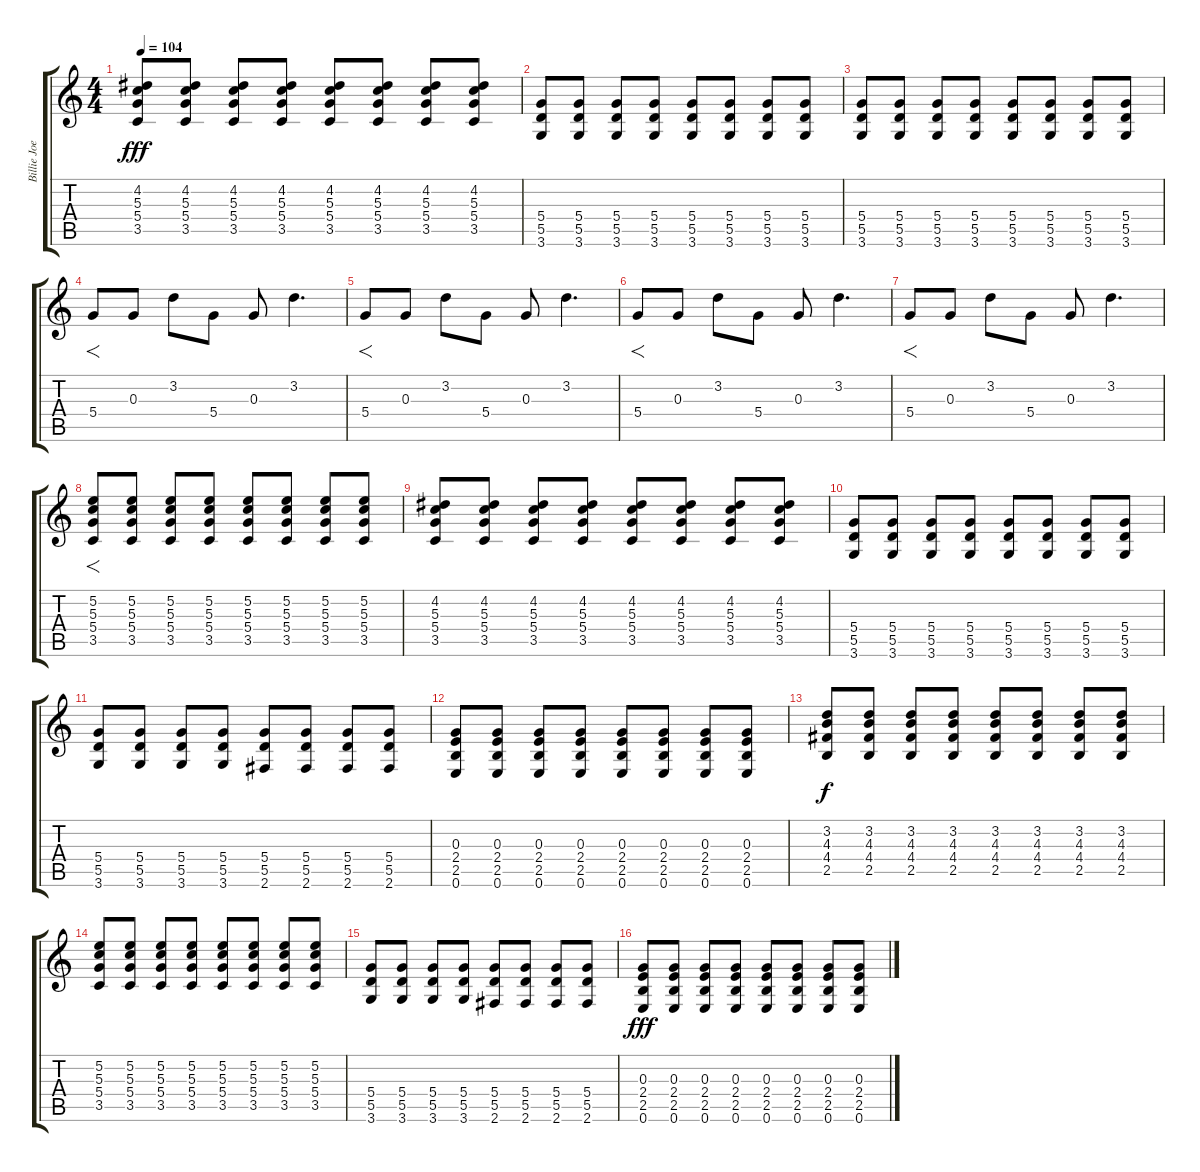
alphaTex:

\track ("Billie Joe Armstrong" "Billie Joe") {instrument acousticguitarsteel}
\staff {score tabs}
\tuning (E4 B3 G3 D3 A2 E2) {hide}
\ts (4 4)
\tempo 104
\clef g2
\ks c
(4.2 5.3 5.4 3.5).8{dy fff} (4.2 5.3 5.4 3.5).8 (4.2 5.3 5.4 3.5).8 (4.2 5.3 5.4 3.5).8 (4.2 5.3 5.4 3.5).8 (4.2 5.3 5.4 3.5).8 (4.2 5.3 5.4 3.5).8 (4.2 5.3 5.4 3.5).8 |
(5.4 5.5 3.6).8 (5.4 5.5 3.6).8 (5.4 5.5 3.6).8 (5.4 5.5 3.6).8 (5.4 5.5 3.6).8 (5.4 5.5 3.6).8 (5.4 5.5 3.6).8 (5.4 5.5 3.6).8 |
(5.4 5.5 3.6).8 (5.4 5.5 3.6).8 (5.4 5.5 3.6).8 (5.4 5.5 3.6).8 (5.4 5.5 3.6).8 (5.4 5.5 3.6).8 (5.4 5.5 3.6).8 (5.4 5.5 3.6).8 |
5.4.8{f} 0.3.8 3.2.8 5.4.8 0.3.8 3.2.4{d} |
5.4.8{f} 0.3.8 3.2.8 5.4.8 0.3.8 3.2.4{d} |
5.4.8{f} 0.3.8 3.2.8 5.4.8 0.3.8 3.2.4{d} |
5.4.8{f} 0.3.8 3.2.8 5.4.8 0.3.8 3.2.4{d} |
(5.2 5.3 5.4 3.5).8{f} (5.2 5.3 5.4 3.5).8 (5.2 5.3 5.4 3.5).8 (5.2 5.3 5.4 3.5).8 (5.2 5.3 5.4 3.5).8 (5.2 5.3 5.4 3.5).8 (5.2 5.3 5.4 3.5).8 (5.2 5.3 5.4 3.5).8 |
(4.2 5.3 5.4 3.5).8 (4.2 5.3 5.4 3.5).8 (4.2 5.3 5.4 3.5).8 (4.2 5.3 5.4 3.5).8 (4.2 5.3 5.4 3.5).8 (4.2 5.3 5.4 3.5).8 (4.2 5.3 5.4 3.5).8 (4.2 5.3 5.4 3.5).8 |
(5.4 5.5 3.6).8 (5.4 5.5 3.6).8 (5.4 5.5 3.6).8 (5.4 5.5 3.6).8 (5.4 5.5 3.6).8 (5.4 5.5 3.6).8 (5.4 5.5 3.6).8 (5.4 5.5 3.6).8 |
(5.4 5.5 3.6).8 (5.4 5.5 3.6).8 (5.4 5.5 3.6).8 (5.4 5.5 3.6).8 (5.4 5.5 2.6).8 (5.4 5.5 2.6).8 (5.4 5.5 2.6).8 (5.4 5.5 2.6).8 |
(0.3 2.4 2.5 0.6).8 (0.3 2.4 2.5 0.6).8 (0.3 2.4 2.5 0.6).8 (0.3 2.4 2.5 0.6).8 (0.3 2.4 2.5 0.6).8 (0.3 2.4 2.5 0.6).8 (0.3 2.4 2.5 0.6).8 (0.3 2.4 2.5 0.6).8 |
(3.2 4.3 4.4 2.5).8{dy f} (3.2 4.3 4.4 2.5).8 (3.2 4.3 4.4 2.5).8 (3.2 4.3 4.4 2.5).8 (3.2 4.3 4.4 2.5).8 (3.2 4.3 4.4 2.5).8 (3.2 4.3 4.4 2.5).8 (3.2 4.3 4.4 2.5).8 |
(5.2 5.3 5.4 3.5).8 (5.2 5.3 5.4 3.5).8 (5.2 5.3 5.4 3.5).8 (5.2 5.3 5.4 3.5).8 (5.2 5.3 5.4 3.5).8 (5.2 5.3 5.4 3.5).8 (5.2 5.3 5.4 3.5).8 (5.2 5.3 5.4 3.5).8 |
(5.4 5.5 3.6).8 (5.4 5.5 3.6).8 (5.4 5.5 3.6).8 (5.4 5.5 3.6).8 (5.4 5.5 2.6).8 (5.4 5.5 2.6).8 (5.4 5.5 2.6).8 (5.4 5.5 2.6).8 |
(0.3 2.4 2.5 0.6).8{dy fff} (0.3 2.4 2.5 0.6).8 (0.3 2.4 2.5 0.6).8 (0.3 2.4 2.5 0.6).8 (0.3 2.4 2.5 0.6).8 (0.3 2.4 2.5 0.6).8 (0.3 2.4 2.5 0.6).8 (0.3 2.4 2.5 0.6).8
